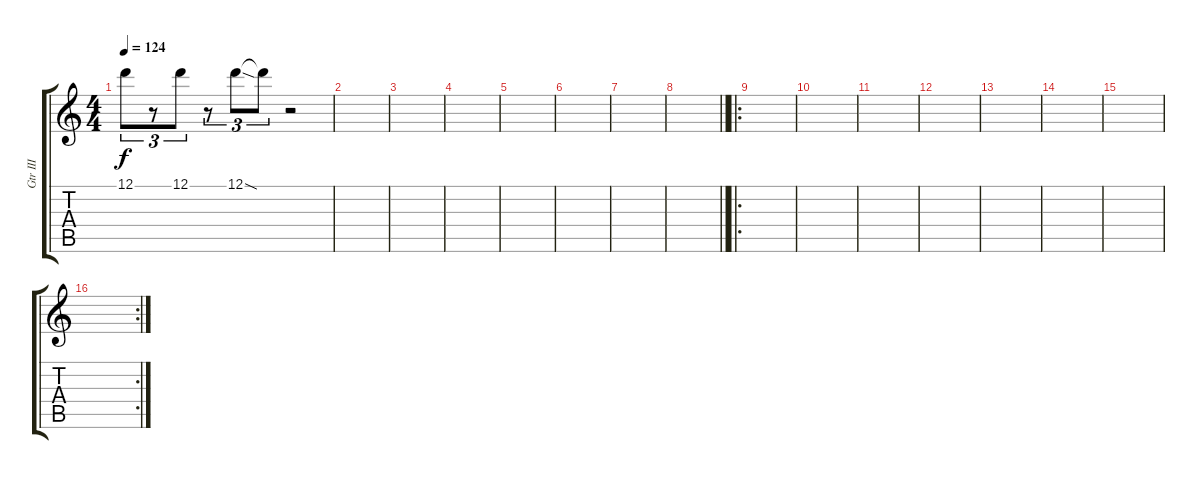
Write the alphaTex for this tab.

\track ("Gtr III" "Gtr III") {instrument overdrivenguitar}
\staff {score tabs}
\tuning (D4 A3 F3 C3 G2 C2) {hide}
\ts (4 4)
\tempo 124
\clef g2
\ks c
12.1.8{tu (3 2) dy f} r.8{tu (3 2)} 12.1.8{tu (3 2)} r.8{tu (3 2)} 12.1{sod}.8{tu (3 2)} 12.1{t}.8{tu (3 2)} r.2 |
|
|
|
|
|
|
\barLineRight lightlight
|
\ro
|
|
|
|
|
|
|
\rc 2
